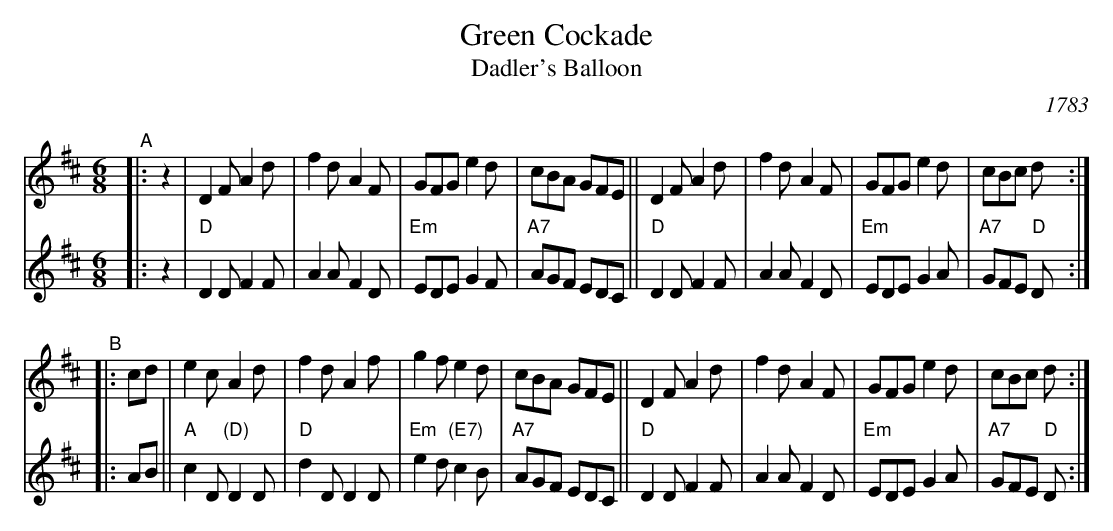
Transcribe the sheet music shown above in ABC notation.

X:1
T: Green Cockade
T: Dadler's Balloon
O: 1783
M: 6/8
L: 1/8
K: D
V: 1 staves=2
"^A"|: z2 \
|  D2F A2d | f2d A2F | GFG e2d | cBA  GFE \
|| D2F A2d | f2d A2F | GFG e2d | cBc d :|
"^B"|: cd \
|  e2c A2d | f2d A2f | g2f e2d | cBA  GFE \
|| D2F A2d | f2d A2F | GFG e2d | cBc d :|
V: 2
|: z2 \
|  "D"D2D F2F | A2A F2D | "Em"EDE G2F | "A7"AGF  EDC \
|| "D"D2D F2F | A2A F2D | "Em"EDE G2A | "A7"GFE "D"D :|
|: AB \
|| "A"c2D "(D)"D2D | "D"d2D D2D | "Em"e2d "(E7)"c2B | "A7"AGF EDC \
|| "D"D2D F2F | A2A F2D | "Em"EDE G2A | "A7"GFE "D"D :|
